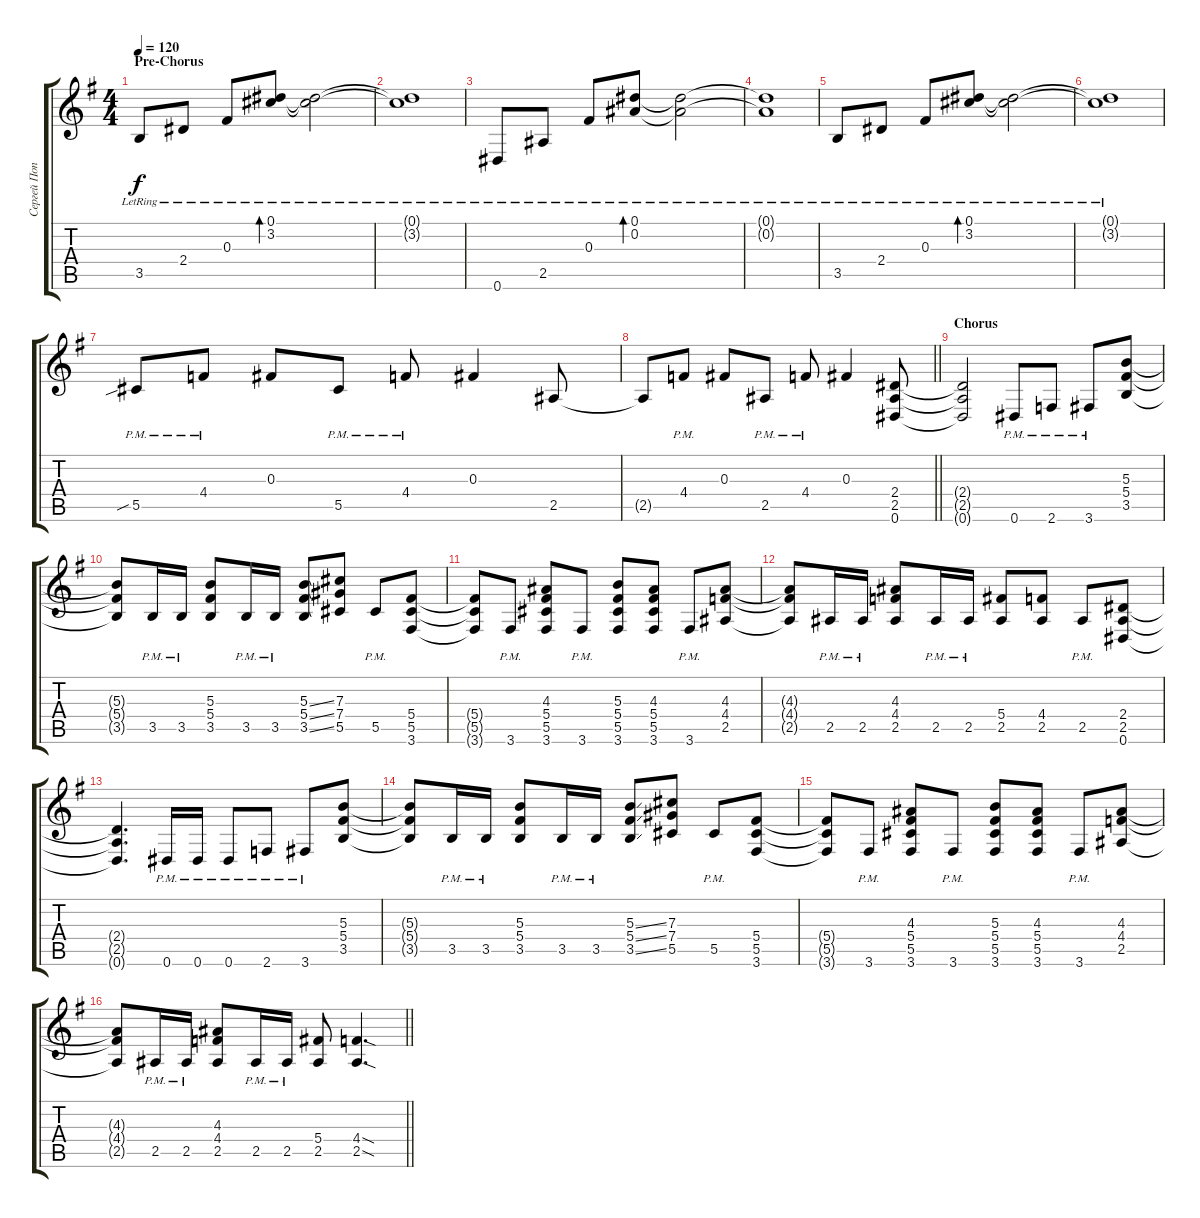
\track ("Сергей Попов" "Сергей Поп") {instrument distortionguitar}
\staff {score tabs}
\tuning (Eb4 Bb3 Gb3 Db3 Ab2 Eb2) {hide}
\ts (4 4)
\section ("" "Pre-Chorus")
\tempo 120
\clef g2
\ks g
3.5{lr}.8{dy f} 2.4{lr}.8 0.3{lr}.8 (0.1{lr} 3.2{lr}).8{bd 120} (0.1{lr t} 3.2{lr t}).2 |
(0.1{lr t} 3.2{lr t}).1 |
0.6{lr}.8 2.5{lr}.8 0.3{lr}.8 (0.1{lr} 0.2{lr}).8{bd 120} (0.1{lr t} 0.2{lr t}).2 |
(0.1{lr t} 0.2{lr t}).1 |
3.5{lr}.8 2.4{lr}.8 0.3{lr}.8 (0.1{lr} 3.2{lr}).8{bd 120} (0.1{lr t} 3.2{lr t}).2 |
(0.1{lr t} 3.2{lr t}).1 |
5.5{sib pm}.8{instrument distortionguitar} 4.4{pm}.8 0.3.8 5.5{pm}.8 4.4{pm}.8 0.3.4 2.5.8 |
\barLineRight lightlight
2.5{t}.8 4.4{pm}.8 0.3.8 2.5{pm}.8 4.4{pm}.8 0.3.4 (2.4 2.5 0.6).8 |
\section ("" "Chorus")
(2.4{t} 2.5{t} 0.6{t}).2 0.6{pm}.8 2.6{pm}.8 3.6{pm}.8 (5.3 5.4 3.5).8 |
(5.3{t} 5.4{t} 3.5{t}).8 3.5{pm}.16 3.5{pm}.16 (5.3 5.4 3.5).8 3.5{pm}.16 3.5{pm}.16 (5.3{ss} 5.4{ss} 3.5{ss}).8 (7.3 7.4 5.5).8 5.5{pm}.8 (5.4 5.5 3.6).8 |
(5.4{t} 5.5{t} 3.6{t}).8 3.6{pm}.8 (4.3 5.4 5.5 3.6).8 3.6{pm}.8 (5.3 5.4 5.5 3.6).8 (4.3 5.4 5.5 3.6).8 3.6{pm}.8 (4.3 4.4 2.5).8 |
(4.3{t} 4.4{t} 2.5{t}).8 2.5{pm}.16 2.5{pm}.16 (4.3 4.4 2.5).8 2.5{pm}.16 2.5{pm}.16 (5.4 2.5).8 (4.4 2.5).8 2.5{pm}.8 (2.4 2.5 0.6).8 |
(2.4{t} 2.5{t} 0.6{t}).4{d} 0.6{pm}.16 0.6{pm}.16 0.6{pm}.8 2.6{pm}.8 3.6{pm}.8 (5.3 5.4 3.5).8 |
(5.3{t} 5.4{t} 3.5{t}).8 3.5{pm}.16 3.5{pm}.16 (5.3 5.4 3.5).8 3.5{pm}.16 3.5{pm}.16 (5.3{ss} 5.4{ss} 3.5{ss}).8 (7.3 7.4 5.5).8 5.5{pm}.8 (5.4 5.5 3.6).8 |
(5.4{t} 5.5{t} 3.6{t}).8 3.6{pm}.8 (4.3 5.4 5.5 3.6).8 3.6{pm}.8 (5.3 5.4 5.5 3.6).8 (4.3 5.4 5.5 3.6).8 3.6{pm}.8 (4.3 4.4 2.5).8 |
\barLineRight lightlight
(4.3{t} 4.4{t} 2.5{t}).8 2.5{pm}.16 2.5{pm}.16 (4.3 4.4 2.5).8 2.5{pm}.16 2.5{pm}.16 (5.4 2.5).8 (4.4{sod} 2.5{sod}).4{d}
